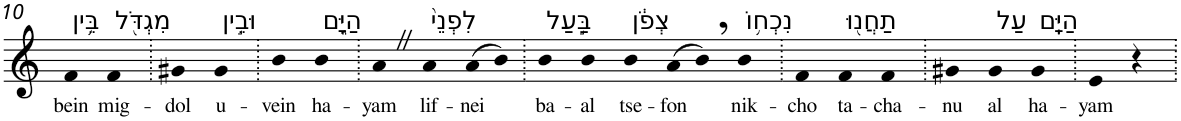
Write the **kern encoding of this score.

**kern	**text
*part1	*part1
*staff1	*staff1
*I"Piano	*
*I'Pno	*
!!LO:PB:g=z
*clefG2	*
*k[]	*
=10	=10
!LO:TX:a:t=בֵּ֥ין	!
!	!LO:LY:b
4f	bein
!LO:TX:a:t=מִגְדֹּ֖ל	!
!	!LO:LY:b
4f	mig-
=11.	=11.
!	!LO:LY:b
4g#X	-dol
!LO:TX:a:t=וּבֵ֣ין	!
!	!LO:LY:b
4g#	u-
=12.	=12.
!	!LO:LY:b
4b	-vein
!LO:TX:a:t=הַיָּ֑ם	!
!	!LO:LY:b
4b	ha-
=13.	=13.
!	!LO:LY:b
4aZ	-yam
!LO:TX:a:t=לִפְנֵי֙	!
!	!LO:LY:b
4a	lif-
!	!LO:LY:b
(>8a	-nei
8b)	.
=14.	=14.
!LO:TX:a:t=בַּ֣עַל	!
!	!LO:LY:b
4b	ba-
!	!LO:LY:b
4b	-al
!LO:TX:a:t=צְפֹ֔ן	!
!	!LO:LY:b
4b	tse-
!	!LO:LY:b
(>8a	-fon
8b,)	.
!LO:TX:a:t=נִכְח֥וֹ	!
!	!LO:LY:b
4b	nik-
=15.	=15.
!	!LO:LY:b
4f	-cho
!LO:TX:a:t=תַחֲנ֖וּ	!
!	!LO:LY:b
4f	ta-
!	!LO:LY:b
4f	-cha-
=16.	=16.
!	!LO:LY:b
4g#X	-nu
!LO:TX:a:t=עַל	!
!	!LO:LY:b
4g#	al
!LO:TX:a:t=הַיָּֽם	!
!	!LO:LY:b
4g#	ha-
=17.	=17.
!	!LO:LY:b
4e	-yam
4r	.
=.	=.
*-	*-
